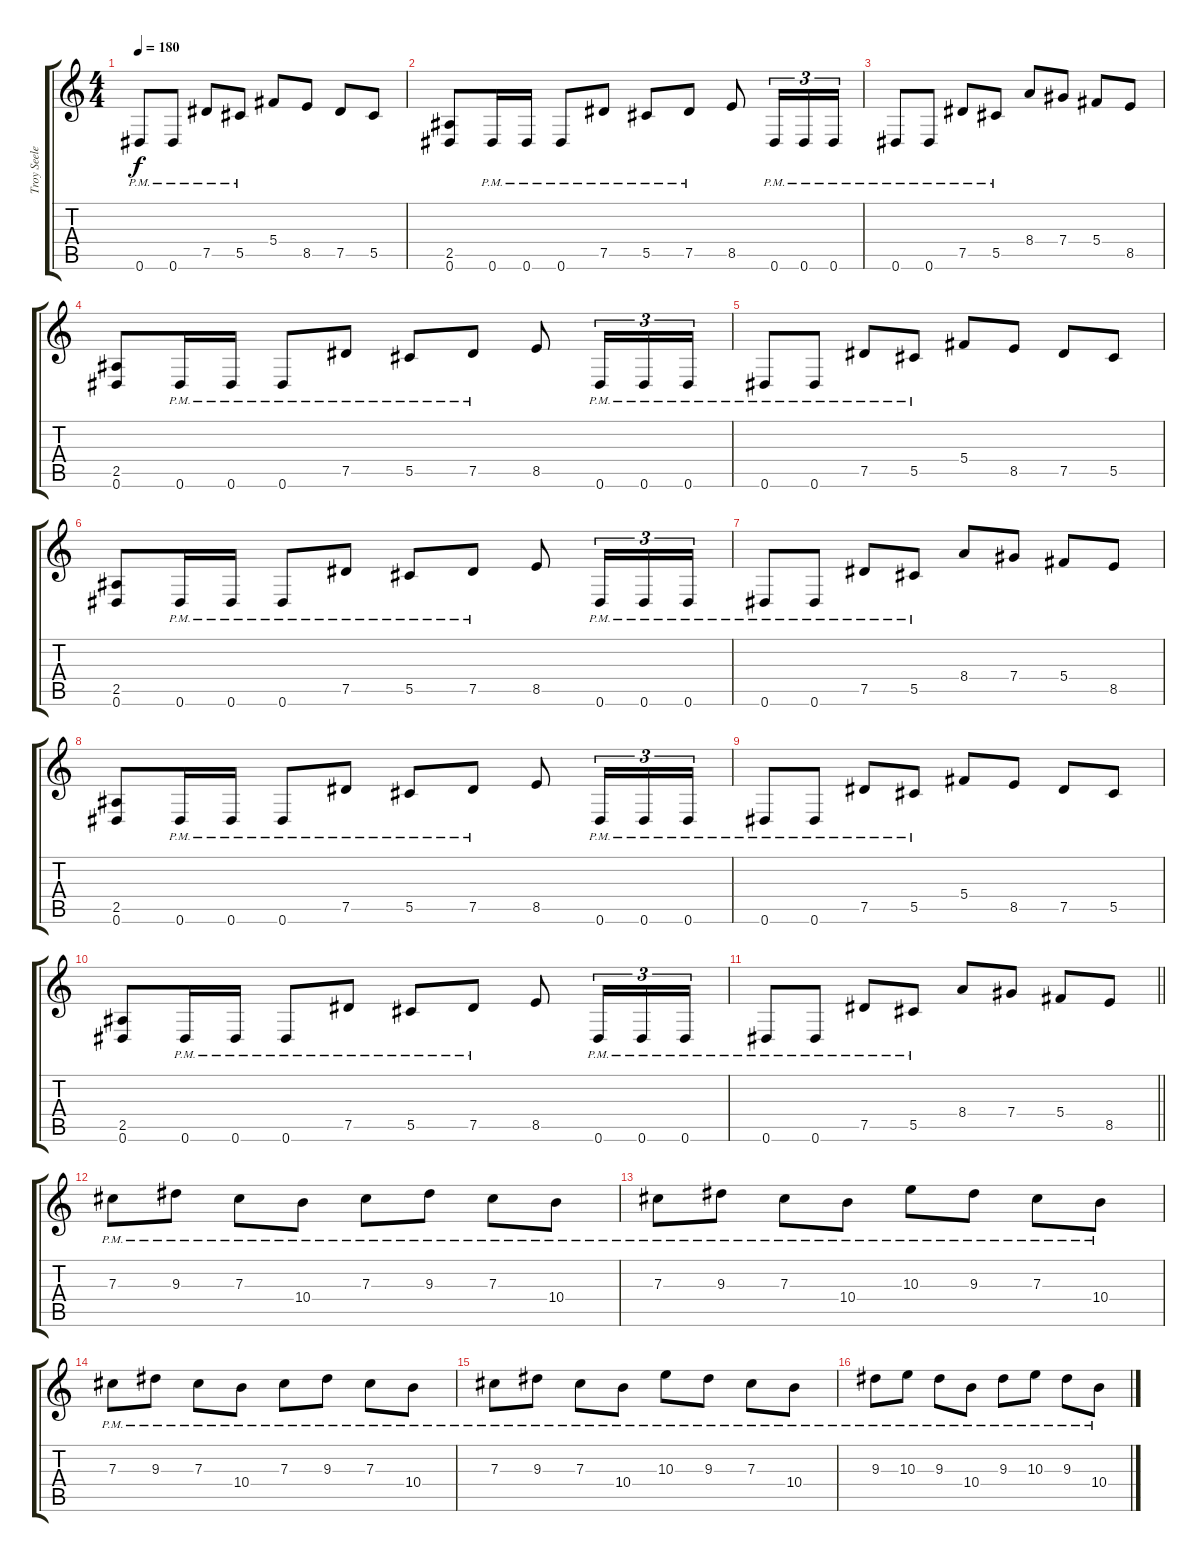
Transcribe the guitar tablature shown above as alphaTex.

\track ("Troy Seele" "Troy Seele") {instrument overdrivenguitar}
\staff {score tabs}
\tuning (Eb4 Bb3 Gb3 Db3 Ab2 Eb2) {hide}
\ts (4 4)
\tempo 180
\clef g2
\ks c
0.6{pm}.8{dy f} 0.6{pm}.8 7.5{pm}.8 5.5{pm}.8 5.4.8 8.5.8 7.5.8 5.5.8 |
(2.5 0.6).8 0.6{pm}.16 0.6{pm}.16 0.6{pm}.8 7.5{pm}.8 5.5{pm}.8 7.5{pm}.8 8.5.8 0.6{pm}.16{tu (3 2)} 0.6{pm}.16{tu (3 2)} 0.6{pm}.16{tu (3 2)} |
0.6{pm}.8 0.6{pm}.8 7.5{pm}.8 5.5{pm}.8 8.4.8 7.4.8 5.4.8 8.5.8 |
(2.5 0.6).8 0.6{pm}.16 0.6{pm}.16 0.6{pm}.8 7.5{pm}.8 5.5{pm}.8 7.5{pm}.8 8.5.8 0.6{pm}.16{tu (3 2)} 0.6{pm}.16{tu (3 2)} 0.6{pm}.16{tu (3 2)} |
0.6{pm}.8 0.6{pm}.8 7.5{pm}.8 5.5{pm}.8 5.4.8 8.5.8 7.5.8 5.5.8 |
(2.5 0.6).8 0.6{pm}.16 0.6{pm}.16 0.6{pm}.8 7.5{pm}.8 5.5{pm}.8 7.5{pm}.8 8.5.8 0.6{pm}.16{tu (3 2)} 0.6{pm}.16{tu (3 2)} 0.6{pm}.16{tu (3 2)} |
0.6{pm}.8 0.6{pm}.8 7.5{pm}.8 5.5{pm}.8 8.4.8 7.4.8 5.4.8 8.5.8 |
(2.5 0.6).8 0.6{pm}.16 0.6{pm}.16 0.6{pm}.8 7.5{pm}.8 5.5{pm}.8 7.5{pm}.8 8.5.8 0.6{pm}.16{tu (3 2)} 0.6{pm}.16{tu (3 2)} 0.6{pm}.16{tu (3 2)} |
0.6{pm}.8 0.6{pm}.8 7.5{pm}.8 5.5{pm}.8 5.4.8 8.5.8 7.5.8 5.5.8 |
(2.5 0.6).8 0.6{pm}.16 0.6{pm}.16 0.6{pm}.8 7.5{pm}.8 5.5{pm}.8 7.5{pm}.8 8.5.8 0.6{pm}.16{tu (3 2)} 0.6{pm}.16{tu (3 2)} 0.6{pm}.16{tu (3 2)} |
\barLineRight lightlight
0.6{pm}.8 0.6{pm}.8 7.5{pm}.8 5.5{pm}.8 8.4.8 7.4.8 5.4.8 8.5.8 |
7.3{pm}.8 9.3{pm}.8 7.3{pm}.8 10.4{pm}.8 7.3{pm}.8 9.3{pm}.8 7.3{pm}.8 10.4{pm}.8 |
7.3{pm}.8 9.3{pm}.8 7.3{pm}.8 10.4{pm}.8 10.3{pm}.8 9.3{pm}.8 7.3{pm}.8 10.4{pm}.8 |
7.3{pm}.8 9.3{pm}.8 7.3{pm}.8 10.4{pm}.8 7.3{pm}.8 9.3{pm}.8 7.3{pm}.8 10.4{pm}.8 |
7.3{pm}.8 9.3{pm}.8 7.3{pm}.8 10.4{pm}.8 10.3{pm}.8 9.3{pm}.8 7.3{pm}.8 10.4{pm}.8 |
9.3{pm}.8 10.3{pm}.8 9.3{pm}.8 10.4{pm}.8 9.3{pm}.8 10.3{pm}.8 9.3{pm}.8 10.4{pm}.8
